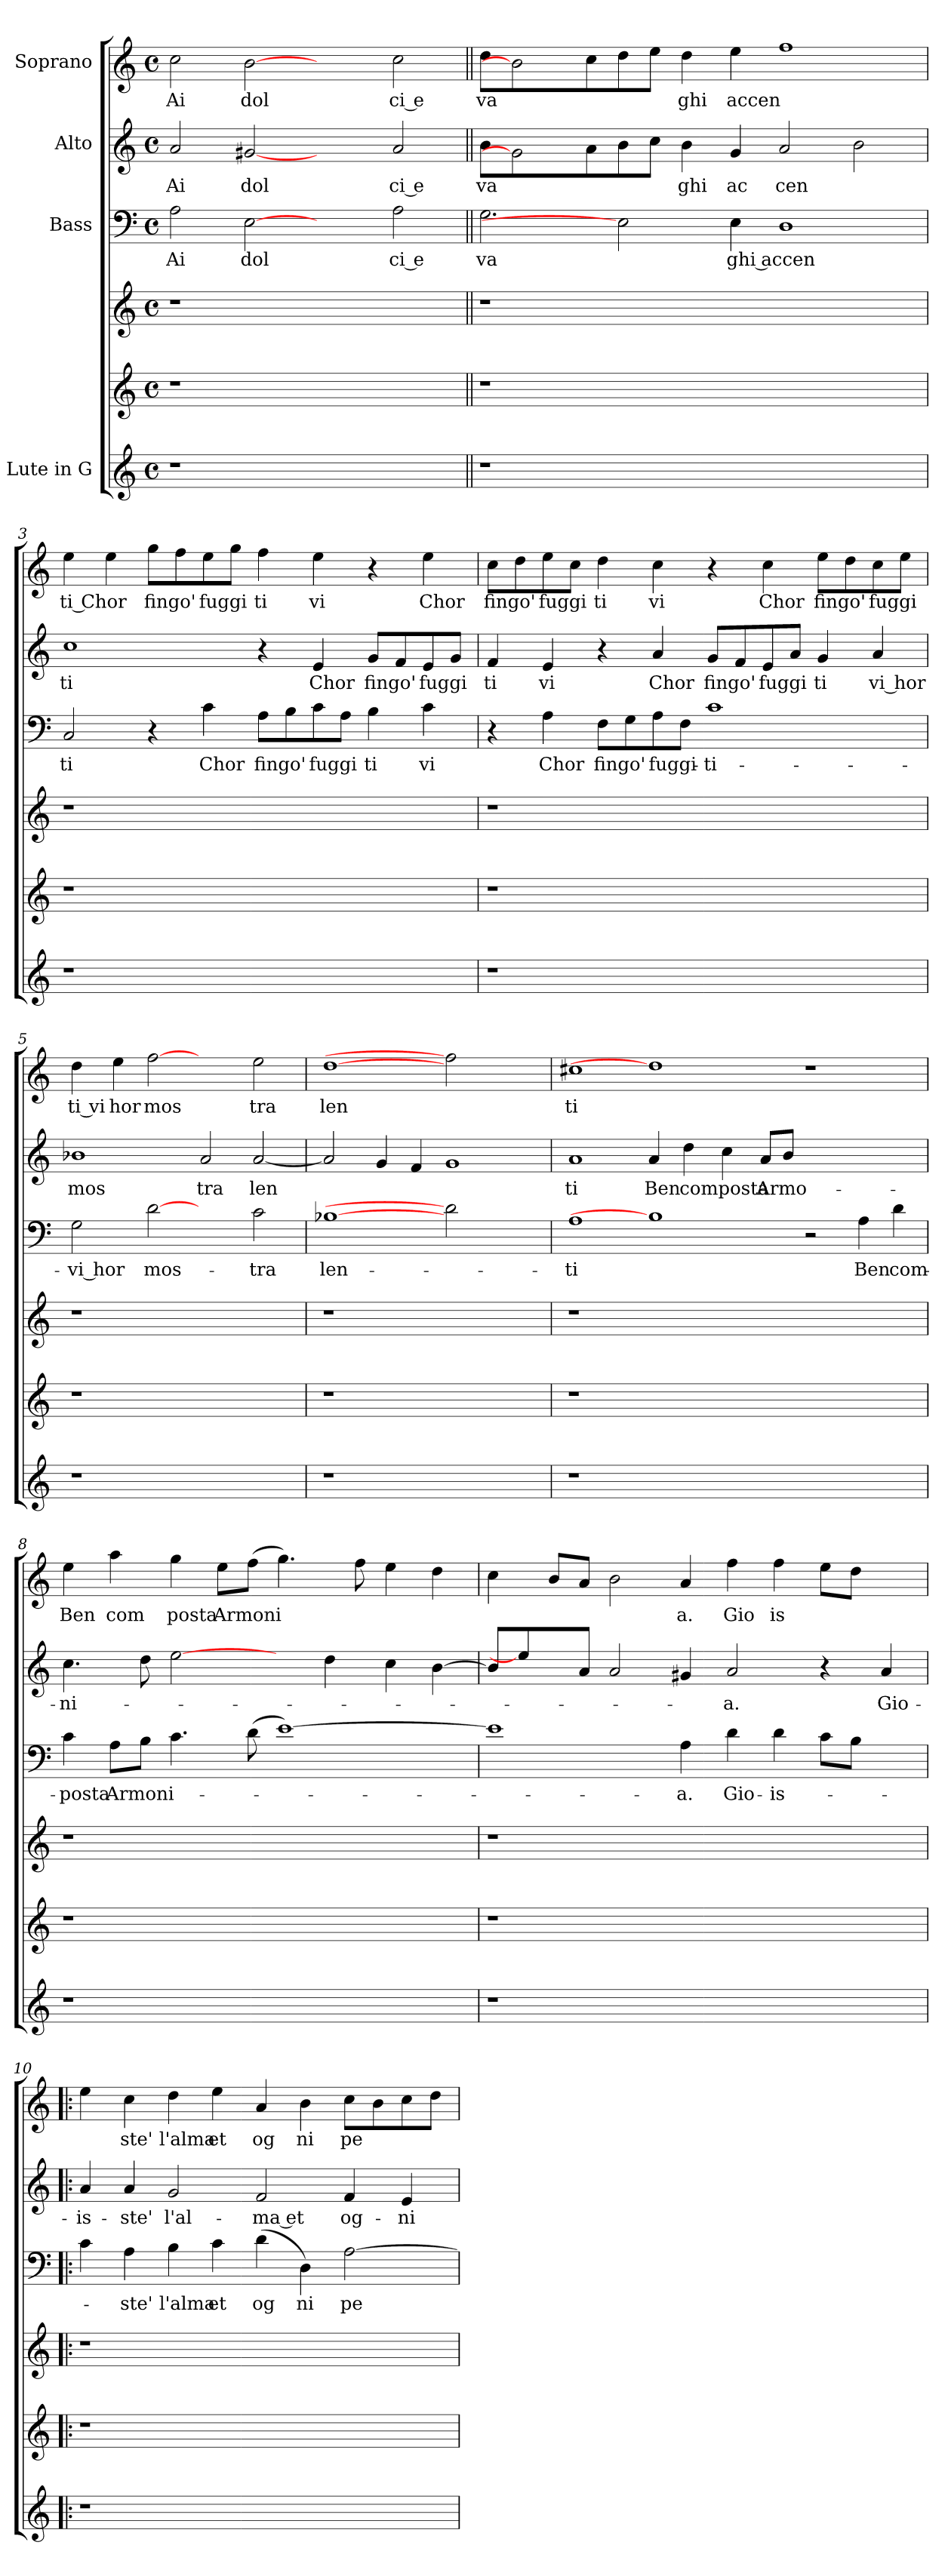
**kern	**kern	**kern	**kern	**text	**kern	**text	**kern	**text
*part6	*part5	*part4	*part3	*part3	*part2	*part2	*part1	*part1
*staff6	*staff5	*staff4	*staff3	*staff3	*staff2	*staff2	*staff1	*staff1
*I"Lute in G	*	*	*I"Bass	*	*I"Alto	*	*I"Soprano	*
!!LO:PB:g=z
*clefG2	*clefG2	*clefG2	*clefF4	*	*clefG2	*	*clefG2	*
*ITrd7c12	*	*	*	*	*	*	*	*
*k[]	*k[]	*k[]	*k[]	*	*k[]	*	*k[]	*
*C:	*C:	*C:	*C:	*	*C:	*	*C:	*
*M4/4	*M4/4	*M4/4	*M4/4	*	*M4/4	*	*M4/4	*
*met(c)	*met(c)	*met(c)	*met(c)	*	*met(c)	*	*met(c)	*
=1	=1	=1	=1	=1	=1	=1	=1	=1
!	!	!	!	!LO:LY:b	!	!LO:LY:b	!	!LO:LY:b
1r	1r	1r	2A\	Ai	2a/	Ai	2cc\	Ai
!	!	!	!	!LO:LY:b	!	!LO:LY:b	!	!LO:LY:b
.	.	.	[2E	dol	[2g#X	dol	[2b	dol
1ryy	1ryy	1ryy	2ryy	.	2ryy	.	2ryy	.
!	!	!	!	!LO:LY:b:rj	!	!LO:LY:b:rj	!	!LO:LY:b:rj
.	.	.	2A\	ci e	2a/	ci e	2cc\	ci e
=2||	=2||	=2||	=2||	=2||	=2||	=2||	=2||	=2||
!	!	!	!	!LO:LY:b	!	!LO:LY:b	!	!LO:LY:b
1r	1r	1r	2.G\	va	8b\L	va	8dd\L	va
.	.	.	.	.	2g#]	.	2b]	.
.	.	.	.	.	8a\	.	8cc\	.
.	.	.	2E]	.	8b\	.	8dd\	.
.	.	.	.	.	8cc\J	.	8ee\J	.
!	!	!	!	!	!	!LO:LY:b	!	!LO:LY:b
1.ryy	1.ryy	1.ryy	.	.	4b\	ghi	4dd\	ghi
!	!	!	!	!LO:LY:b:rj	!	!LO:LY:b	!	!LO:LY:b
.	.	.	4E\	ghi accen	4g/	ac	4ee\	accen
!	!	!	!	!	!	!LO:LY:b	!	!
.	.	.	1D	.	2a/	cen	1ff	.
.	.	.	.	.	2b\	.	.	.
=3	=3	=3	=3	=3	=3	=3	=3	=3
!	!	!	!	!LO:LY:b	!	!LO:LY:b	!	!LO:LY:b
1r	1r	1r	2C/	ti	1cc	ti	4ee\	ti Chor
.	.	.	.	.	.	.	4ee\	.
!	!	!	!	!	!	!	!	!LO:LY:b
.	.	.	4r	.	.	.	8gg\L	fingo'
.	.	.	.	.	.	.	8ff\	.
!	!	!	!	!LO:LY:b	!	!	!	!LO:LY:b
.	.	.	4c\	Chor	.	.	8ee\	fuggi
.	.	.	.	.	.	.	8gg\J	.
!	!	!	!	!LO:LY:b	!	!	!	!LO:LY:b
1ryy	1ryy	1ryy	8A\L	fingo'	4r	.	4ff\	ti
.	.	.	8B\	.	.	.	.	.
!	!	!	!	!LO:LY:b	!	!LO:LY:b	!	!LO:LY:b
.	.	.	8c\	fuggi	4e/	Chor	4ee\	vi
.	.	.	8A\J	.	.	.	.	.
!	!	!	!	!LO:LY:b	!	!LO:LY:b	!	!
.	.	.	4B\	ti	8g/L	fingo'	4r	.
.	.	.	.	.	8f/	.	.	.
!	!	!	!	!LO:LY:b	!	!LO:LY:b	!	!LO:LY:b
.	.	.	4c\	vi	8e/	fuggi	4ee\	Chor
.	.	.	.	.	8g/J	.	.	.
!!LO:LB:g=z
=4	=4	=4	=4	=4	=4	=4	=4	=4
!	!	!	!	!	!	!LO:LY:b	!	!LO:LY:b
1r	1r	1r	4r	.	4f/	ti	8cc\L	fingo'
.	.	.	.	.	.	.	8dd\	.
!	!	!	!	!LO:LY:b	!	!LO:LY:b	!	!LO:LY:b
.	.	.	4A\	Chor	4e/	vi	8ee\	fuggi
.	.	.	.	.	.	.	8cc\J	.
!	!	!	!	!LO:LY:b	!	!	!	!LO:LY:b
.	.	.	8F\L	fingo'	4r	.	4dd\	ti
.	.	.	8G\	.	.	.	.	.
!	!	!	!	!LO:LY:b	!	!LO:LY:b	!	!LO:LY:b
.	.	.	8A\	fuggi-	4a/	Chor	4cc\	vi
.	.	.	8F\J	.	.	.	.	.
!	!	!	!	!LO:LY:b	!	!LO:LY:b	!	!
1ryy	1ryy	1ryy	1c	-ti-	8g/L	fingo'	4r	.
.	.	.	.	.	8f/	.	.	.
!	!	!	!	!	!	!LO:LY:b	!	!LO:LY:b
.	.	.	.	.	8e/	fuggi	4cc\	Chor
.	.	.	.	.	8a/J	.	.	.
!	!	!	!	!	!	!LO:LY:b	!	!LO:LY:b
.	.	.	.	.	4g/	ti	8ee\L	fingo'
.	.	.	.	.	.	.	8dd\	.
!	!	!	!	!	!	!LO:LY:b:rj	!	!LO:LY:b
.	.	.	.	.	4a/	vi hor	8cc\	fuggi
.	.	.	.	.	.	.	8ee\J	.
=5	=5	=5	=5	=5	=5	=5	=5	=5
!	!	!	!	!LO:LY:b:rj	!	!LO:LY:b	!	!LO:LY:b
1r	1r	1r	2G\	-vi hor	1b-X	mos	4dd\	ti vi
!	!	!	!	!	!	!	!	!LO:LY:b
.	.	.	.	.	.	.	4ee\	hor
!	!	!	!	!LO:LY:b	!	!	!	!LO:LY:b
.	.	.	[2d	mos-	.	.	[2ff	mos
!	!	!	!	!	!	!LO:LY:b	!	!
1ryy	1ryy	1ryy	2ryy	.	2a/	tra	2ryy	.
!	!	!	!	!LO:LY:b	!	!LO:LY:b	!	!LO:LY:b
.	.	.	2c\	-tra	[<2a/	len	2ee\	tra
=6	=6	=6	=6	=6	=6	=6	=6	=6
!	!	!	!	!LO:LY:b	!	!	!	!LO:LY:b
1r	1r	1r	[1B-X	len-	2a/]	.	[1dd	len
.	.	.	.	.	4g/	.	.	.
.	.	.	.	.	4f/	.	.	.
1ryy	1ryy	1ryy	2d]	.	1g	.	2ff]	.
.	.	.	2ryy	.	.	.	2ryy	.
!!LO:LB:g=z
=7	=7	=7	=7	=7	=7	=7	=7	=7
!	!	!	!	!LO:LY:b	!	!LO:LY:b	!	!LO:LY:b
1r	1r	1r	1A	-ti	1a	ti	1cc#X	ti
!	!	!	!	!	!	!LO:LY:b	!	!
0ryy	0ryy	0ryy	1B-]	.	4a/	Ben	1dd]	.
!	!	!	!	!	!	!LO:LY:b	!	!
.	.	.	.	.	4dd\	composta	.	.
.	.	.	.	.	4cc\	.	.	.
!	!	!	!	!	!	!LO:LY:b	!	!
.	.	.	.	.	8a/L	Armo-	.	.
.	.	.	.	.	8b/J	.	.	.
.	.	.	2r	.	1ryy	.	1r	.
!	!	!	!	!LO:LY:b	!	!	!	!
.	.	.	4A\	Ben	.	.	.	.
!	!	!	!	!LO:LY:b	!	!	!	!
.	.	.	4d\	com-	.	.	.	.
=8	=8	=8	=8	=8	=8	=8	=8	=8
!	!	!	!	!LO:LY:b	!	!LO:LY:b	!	!LO:LY:b
1r	1r	1r	4c\	-posta	4.cc\	-ni-	4ee\	Ben
!	!	!	!	!LO:LY:b	!	!	!	!LO:LY:b
.	.	.	8A\L	Armoni-	.	.	4aa\	com
.	.	.	8B\J	.	8dd\	.	.	.
!	!	!	!	!	!	!	!	!LO:LY:b
.	.	.	4.c\	.	[2ee\	.	4gg\	posta
!	!	!	!	!	!	!	!	!LO:LY:b
.	.	.	.	.	.	.	8ee\L	Armoni
.	.	.	(<8d\	.	.	.	(>8ff\J	.
1ryy	1ryy	1ryy	[>1e)	.	4ryy	.	4.gg\)	.
.	.	.	.	.	4dd\	.	.	.
.	.	.	.	.	.	.	8ff\	.
.	.	.	.	.	4cc\	.	4ee\	.
.	.	.	.	.	[<4b\	.	4dd\	.
=9	=9	=9	=9	=9	=9	=9	=9	=9
1r	1r	1r	1e]	.	8b/L]	.	4cc\	.
.	.	.	.	.	4ee\]	.	.	.
.	.	.	.	.	.	.	8b/L	.
.	.	.	.	.	8a/J	.	8a/J	.
.	.	.	.	.	2a/	.	2b\	.
!	!	!	!	!LO:LY:b	!	!	!	!LO:LY:b
1ryy	1ryy	1ryy	4A\	-a.	4g#X/	.	4a/	a.
!	!	!	!	!LO:LY:b	!	!LO:LY:b	!	!LO:LY:b
.	.	.	4d\	Gio-	2a/	-a.	4ff\	Gio
!	!	!	!	!LO:LY:b	!	!	!	!LO:LY:b
.	.	.	4d\	-is-	.	.	4ff\	is
.	.	.	8c\L	.	4r	.	8ee\L	.
.	.	.	8B\J	.	.	.	8dd\J	.
!	!	!	!	!	!	!LO:LY:b	!	!
4ryy	4ryy	4ryy	4ryy	.	4a/	Gio-	4ryy	.
!!LO:LB:g=z
=10!|:	=10!|:	=10!|:	=10!|:	=10!|:	=10!|:	=10!|:	=10!|:	=10!|:
!	!	!	!	!	!	!LO:LY:b	!	!
1r	1r	1r	4c\	.	4a/	-is-	4ee\	.
!	!	!	!	!LO:LY:b	!	!LO:LY:b	!	!LO:LY:b
.	.	.	4A\	-ste'	4a/	-ste'	4cc\	ste'
!	!	!	!	!LO:LY:b	!	!LO:LY:b	!	!LO:LY:b
.	.	.	4B\	l'alma	2g/	l'al-	4dd\	l'alma
!	!	!	!	!LO:LY:b	!	!	!	!LO:LY:b
.	.	.	4c\	et	.	.	4ee\	et
!	!	!	!	!LO:LY:b	!	!LO:LY:b:rj	!	!LO:LY:b
1ryy	1ryy	1ryy	(>4d\	og	2f/	-ma et	4a/	og
!	!	!	!	!LO:LY:b	!	!	!	!LO:LY:b
.	.	.	4D\)	ni	.	.	4b\	ni
!	!	!	!	!LO:LY:b	!	!LO:LY:b	!	!LO:LY:b
.	.	.	[>2A\	pe	4f/	og-	8cc\L	pe
.	.	.	.	.	.	.	8b\	.
!	!	!	!	!	!	!LO:LY:b	!	!
.	.	.	.	.	4e/	-ni	8cc\	.
.	.	.	.	.	.	.	8dd\J	.
=	=	=	=	=	=	=	=	=
*-	*-	*-	*-	*-	*-	*-	*-	*-
